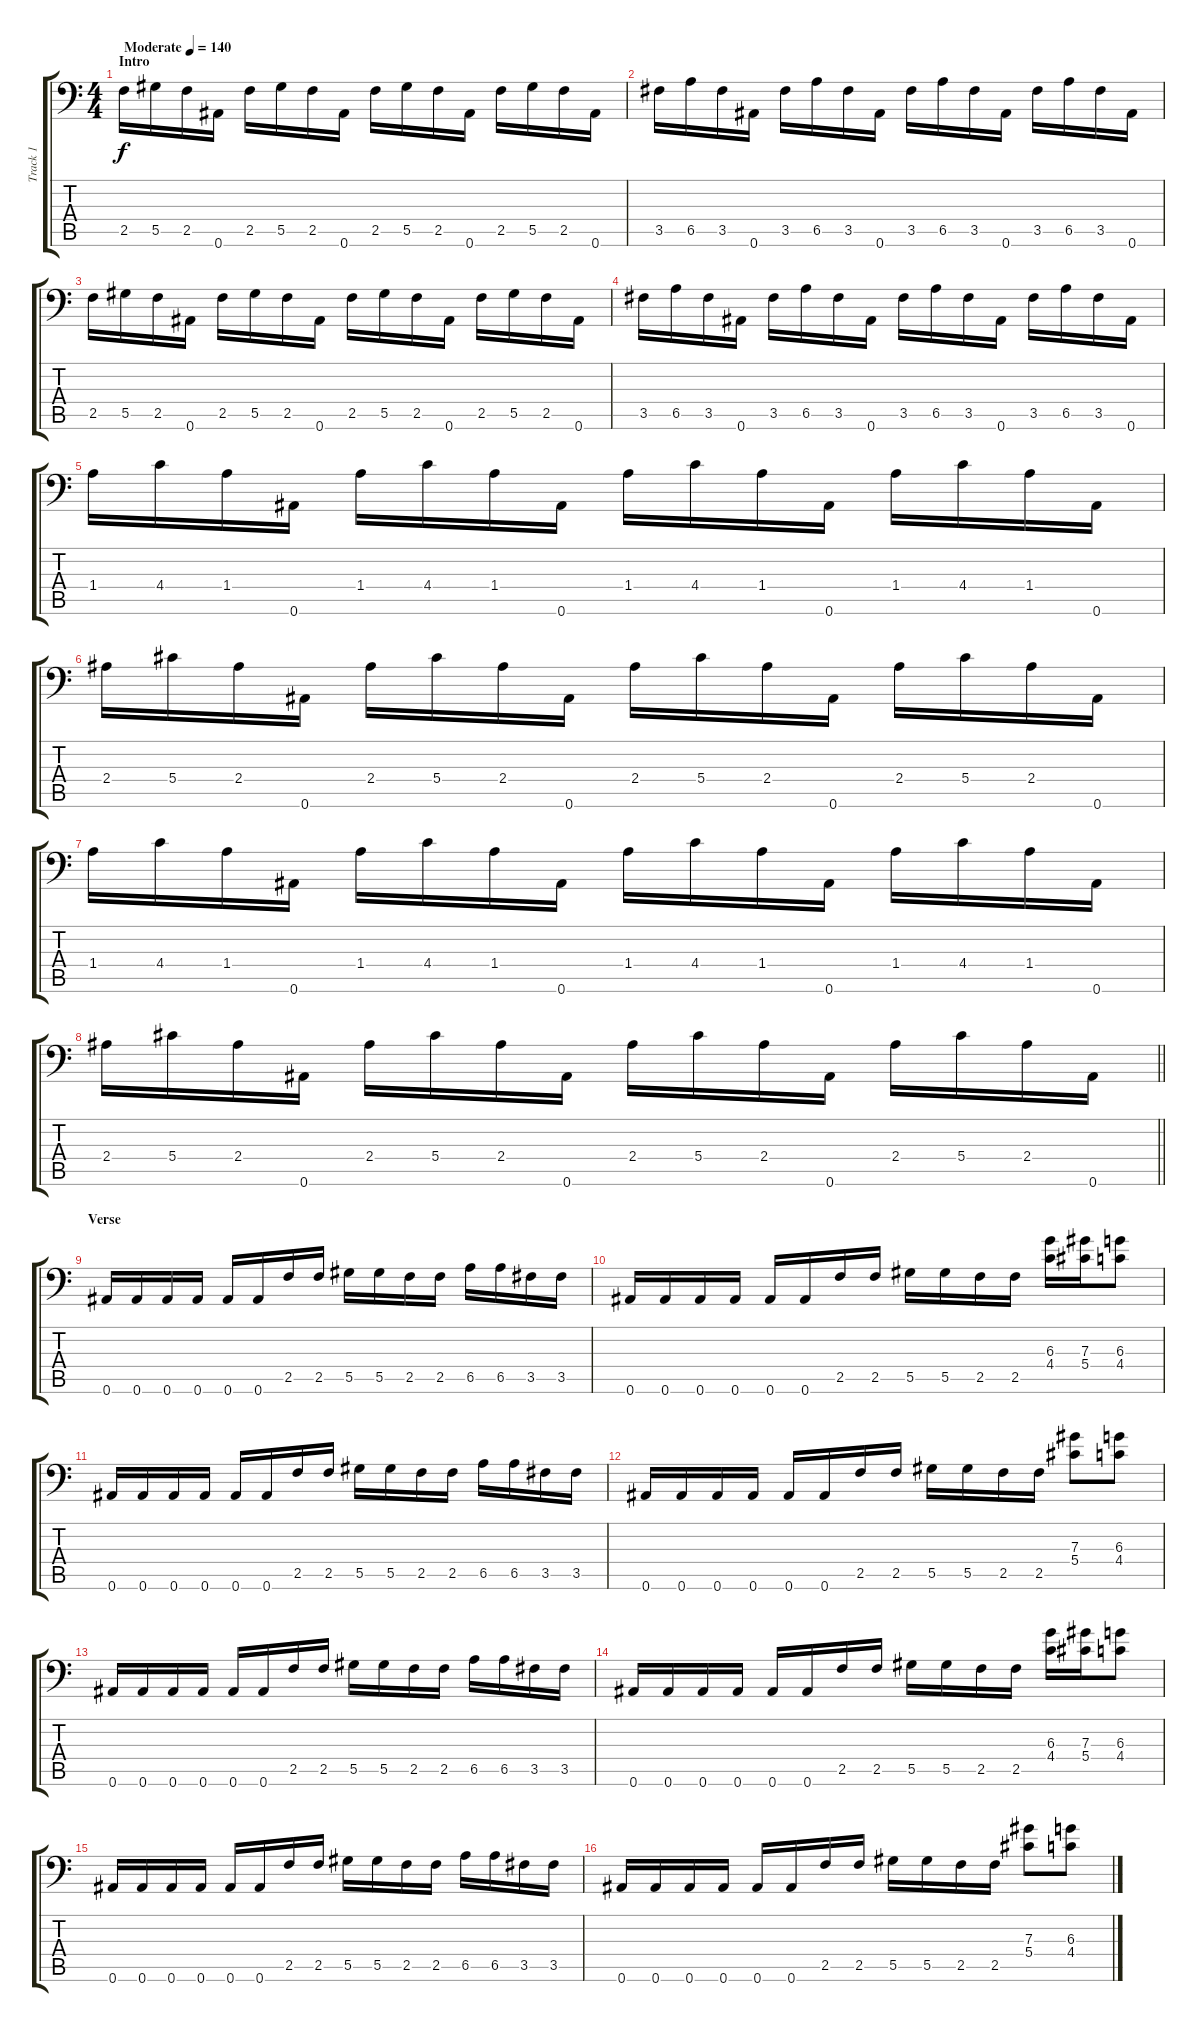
\track ("Track 1" "Track 1") {instrument distortionguitar}
\staff {score tabs}
\tuning (Bb3 F3 Db3 Ab2 Eb2 Bb1) {hide}
\ts (4 4)
\section ("" "Intro")
\tempo (140 "Moderate")
\clef f4
\ks c
2.5.16{dy f instrument distortionguitar} 5.5.16 2.5.16 0.6.16 2.5.16 5.5.16 2.5.16 0.6.16 2.5.16 5.5.16 2.5.16 0.6.16 2.5.16 5.5.16 2.5.16 0.6.16 |
3.5.16 6.5.16 3.5.16 0.6.16 3.5.16 6.5.16 3.5.16 0.6.16 3.5.16 6.5.16 3.5.16 0.6.16 3.5.16 6.5.16 3.5.16 0.6.16 |
2.5.16 5.5.16 2.5.16 0.6.16 2.5.16 5.5.16 2.5.16 0.6.16 2.5.16 5.5.16 2.5.16 0.6.16 2.5.16 5.5.16 2.5.16 0.6.16 |
3.5.16 6.5.16 3.5.16 0.6.16 3.5.16 6.5.16 3.5.16 0.6.16 3.5.16 6.5.16 3.5.16 0.6.16 3.5.16 6.5.16 3.5.16 0.6.16 |
1.4.16 4.4.16 1.4.16 0.6.16 1.4.16 4.4.16 1.4.16 0.6.16 1.4.16 4.4.16 1.4.16 0.6.16 1.4.16 4.4.16 1.4.16 0.6.16 |
2.4.16 5.4.16 2.4.16 0.6.16 2.4.16 5.4.16 2.4.16 0.6.16 2.4.16 5.4.16 2.4.16 0.6.16 2.4.16 5.4.16 2.4.16 0.6.16 |
1.4.16 4.4.16 1.4.16 0.6.16 1.4.16 4.4.16 1.4.16 0.6.16 1.4.16 4.4.16 1.4.16 0.6.16 1.4.16 4.4.16 1.4.16 0.6.16 |
\barLineRight lightlight
2.4.16 5.4.16 2.4.16 0.6.16 2.4.16 5.4.16 2.4.16 0.6.16 2.4.16 5.4.16 2.4.16 0.6.16 2.4.16 5.4.16 2.4.16 0.6.16 |
\section ("" "Verse")
0.6.16 0.6.16 0.6.16 0.6.16 0.6.16 0.6.16 2.5.16 2.5.16 5.5.16 5.5.16 2.5.16 2.5.16 6.5.16 6.5.16 3.5.16 3.5.16 |
0.6.16 0.6.16 0.6.16 0.6.16 0.6.16 0.6.16 2.5.16 2.5.16 5.5.16 5.5.16 2.5.16 2.5.16 (6.3 4.4).16 (7.3 5.4).16 (6.3 4.4).8 |
0.6.16 0.6.16 0.6.16 0.6.16 0.6.16 0.6.16 2.5.16 2.5.16 5.5.16 5.5.16 2.5.16 2.5.16 6.5.16 6.5.16 3.5.16 3.5.16 |
0.6.16 0.6.16 0.6.16 0.6.16 0.6.16 0.6.16 2.5.16 2.5.16 5.5.16 5.5.16 2.5.16 2.5.16 (7.3 5.4).8 (6.3 4.4).8 |
0.6.16 0.6.16 0.6.16 0.6.16 0.6.16 0.6.16 2.5.16 2.5.16 5.5.16 5.5.16 2.5.16 2.5.16 6.5.16 6.5.16 3.5.16 3.5.16 |
0.6.16 0.6.16 0.6.16 0.6.16 0.6.16 0.6.16 2.5.16 2.5.16 5.5.16 5.5.16 2.5.16 2.5.16 (6.3 4.4).16 (7.3 5.4).16 (6.3 4.4).8 |
0.6.16 0.6.16 0.6.16 0.6.16 0.6.16 0.6.16 2.5.16 2.5.16 5.5.16 5.5.16 2.5.16 2.5.16 6.5.16 6.5.16 3.5.16 3.5.16 |
0.6.16 0.6.16 0.6.16 0.6.16 0.6.16 0.6.16 2.5.16 2.5.16 5.5.16 5.5.16 2.5.16 2.5.16 (7.3 5.4).8 (6.3 4.4).8
